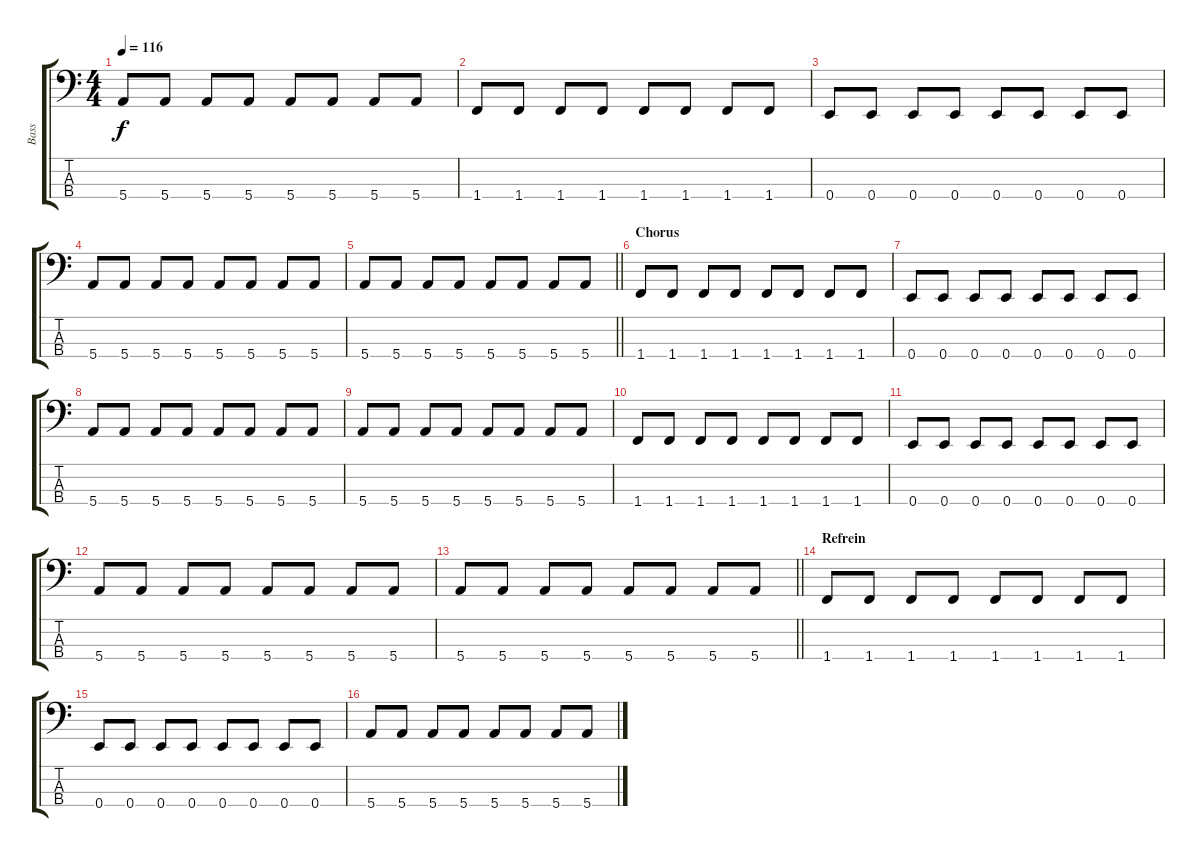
\track ("Bass" "Bass") {instrument electricbassfinger}
\staff {score tabs}
\tuning (G2 D2 A1 E1) {hide}
\ts (4 4)
\tempo 116
\clef f4
\ks c
5.4.8{dy f} 5.4.8 5.4.8 5.4.8 5.4.8 5.4.8 5.4.8 5.4.8 |
1.4.8 1.4.8 1.4.8 1.4.8 1.4.8 1.4.8 1.4.8 1.4.8 |
0.4.8 0.4.8 0.4.8 0.4.8 0.4.8 0.4.8 0.4.8 0.4.8 |
5.4.8 5.4.8 5.4.8 5.4.8 5.4.8 5.4.8 5.4.8 5.4.8 |
\barLineRight lightlight
5.4.8 5.4.8 5.4.8 5.4.8 5.4.8 5.4.8 5.4.8 5.4.8 |
\section ("" "Chorus")
1.4.8 1.4.8 1.4.8 1.4.8 1.4.8 1.4.8 1.4.8 1.4.8 |
0.4.8 0.4.8 0.4.8 0.4.8 0.4.8 0.4.8 0.4.8 0.4.8 |
5.4.8 5.4.8 5.4.8 5.4.8 5.4.8 5.4.8 5.4.8 5.4.8 |
5.4.8 5.4.8 5.4.8 5.4.8 5.4.8 5.4.8 5.4.8 5.4.8 |
1.4.8 1.4.8 1.4.8 1.4.8 1.4.8 1.4.8 1.4.8 1.4.8 |
0.4.8 0.4.8 0.4.8 0.4.8 0.4.8 0.4.8 0.4.8 0.4.8 |
5.4.8 5.4.8 5.4.8 5.4.8 5.4.8 5.4.8 5.4.8 5.4.8 |
\barLineRight lightlight
5.4.8 5.4.8 5.4.8 5.4.8 5.4.8 5.4.8 5.4.8 5.4.8 |
\section ("" "Refrein")
1.4.8 1.4.8 1.4.8 1.4.8 1.4.8 1.4.8 1.4.8 1.4.8 |
0.4.8 0.4.8 0.4.8 0.4.8 0.4.8 0.4.8 0.4.8 0.4.8 |
5.4.8 5.4.8 5.4.8 5.4.8 5.4.8 5.4.8 5.4.8 5.4.8
